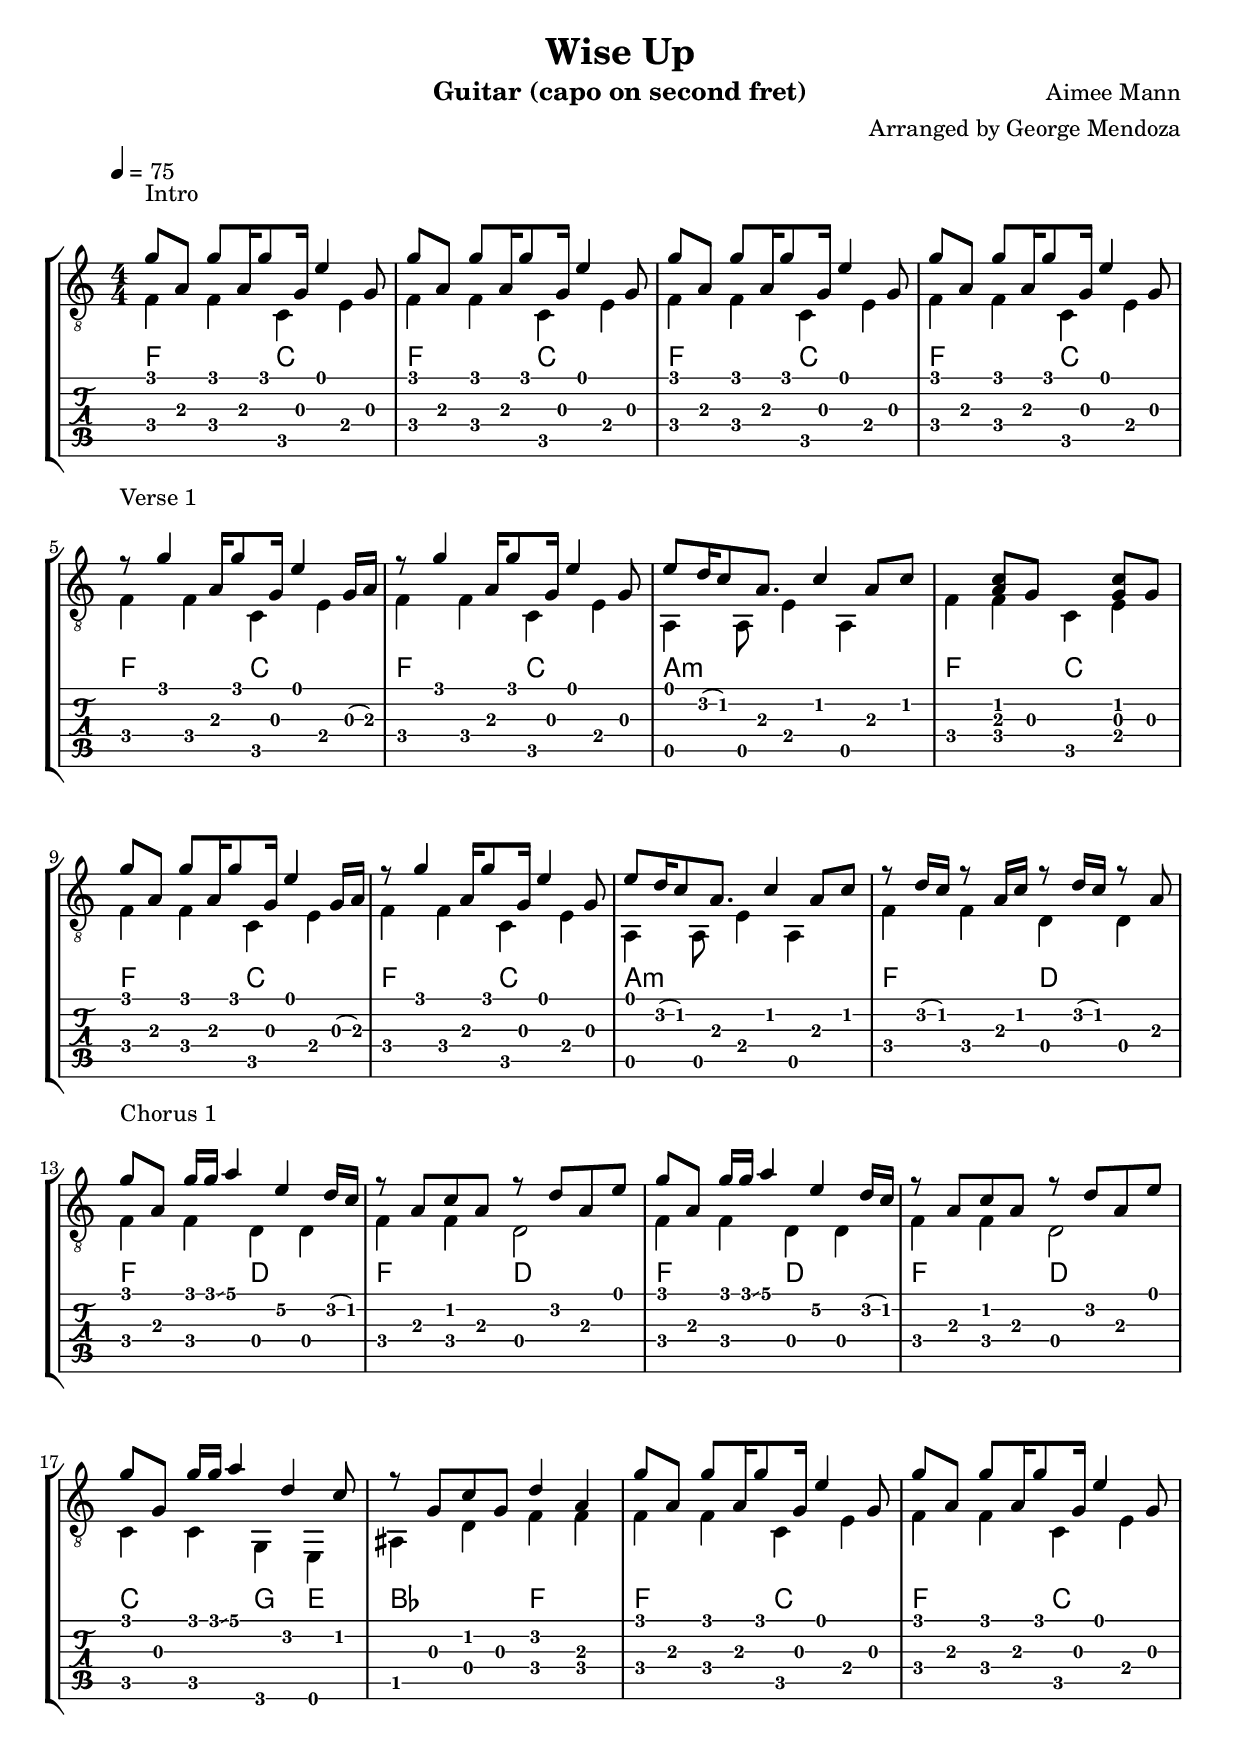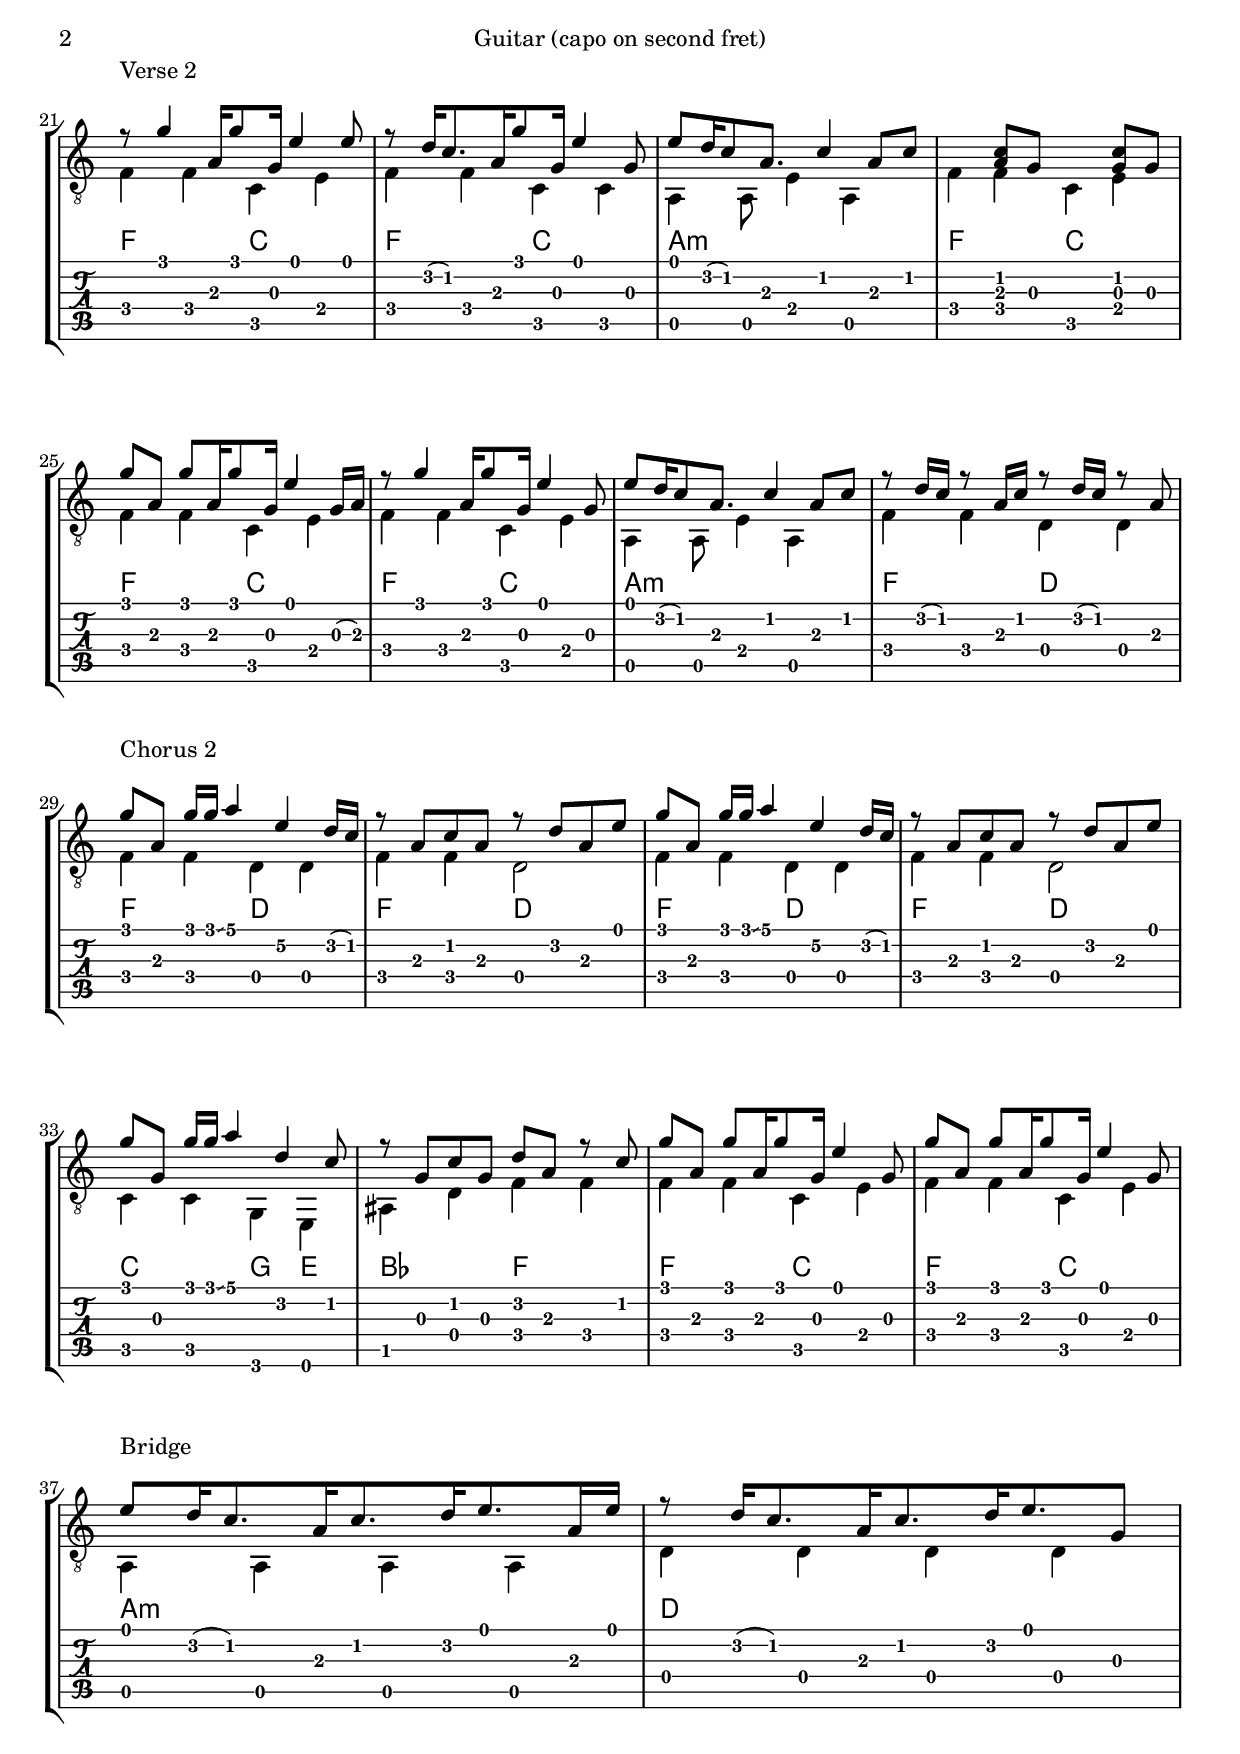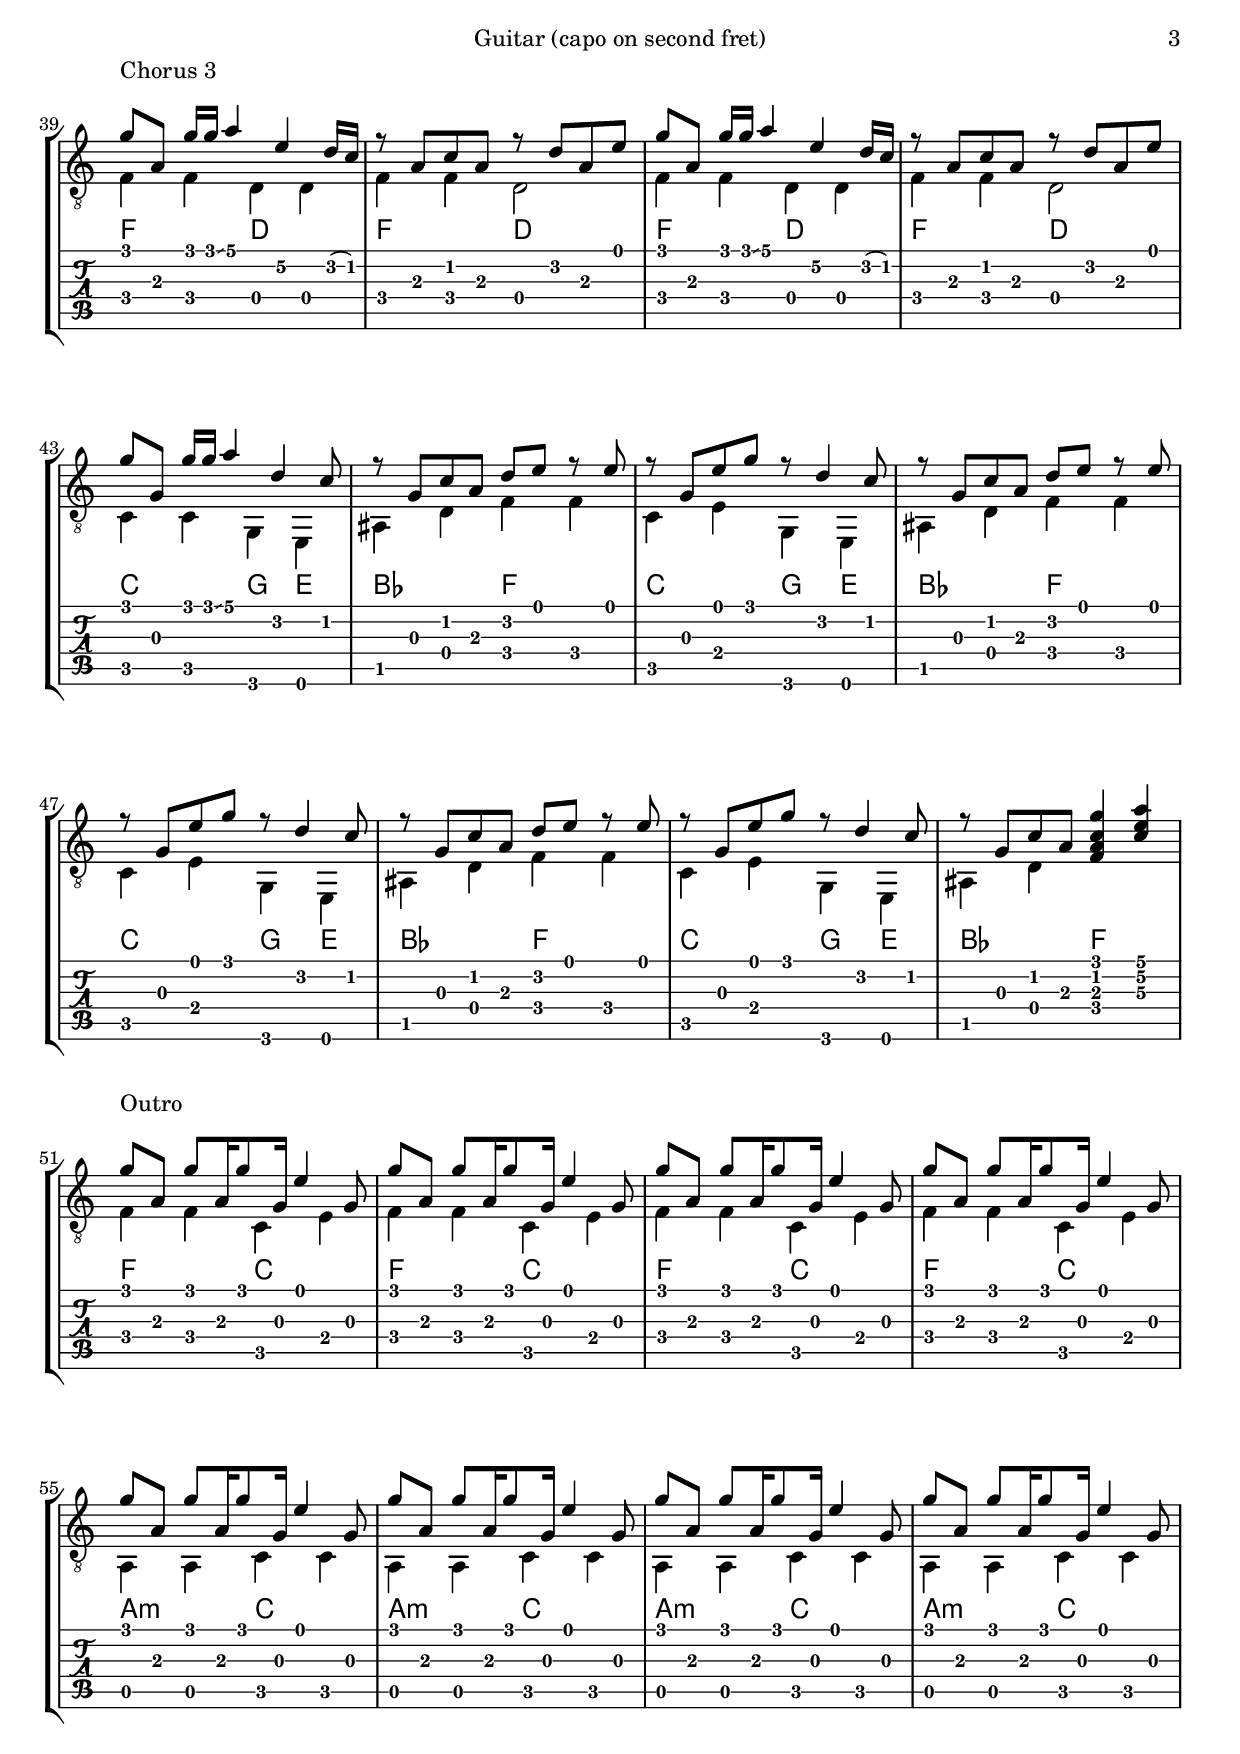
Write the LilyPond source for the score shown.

\version "2.22.1"
\include "english.ly"

\paper {
 indent = #0
}

\header {
  title = "Wise Up"
  composer = "Aimee Mann"
  arranger = "Arranged by George Mendoza"
  instrument = "Guitar (capo on second fret)"
}

%-----------------------------------------------------------------------
% Chord Sets

cChordSetAm = { \chordmode { a1:m } }

cChordSetAmC = { \chordmode { a2:m c2 } }

cChordSetBbF = { \chordmode { bf2 f2 } }

cChordSetCCGE = { \chordmode { c2 g4 e4 } }

cChordSetD = { \chordmode { d1 } }

cChordSetFC = { \chordmode { f2 c2 } }

cChordSetFD = { \chordmode { f2 d2 } }


%-----------------------------------------------------------------------
% Bars

vOneBarBeforeYouSign = {  r8 <d'\2>16( <c'\2>8.) <a\3>16 <c'\2>8. <d'\2>16 <e'\1>8. <g\3>8 }
vTwoBarBeforeYouSign = {  <d\4>4 <d\4>4 <d\4>4 <d\4>4 }
cBarBeforeYouSign = {  \cChordSetD }

vOneBarBeganIt = {  \skip 4 <a\3 c'\2 >8 <g\3>8 \skip 4 <g\3 c'\2 >8 <g\3>8 }
vTwoBarBeganIt = {  <f\4>4 <f\4>4 <c\5>4 <e\4>4 }
cBarBeganIt = {  \cChordSetFC }

vOneBarItThough = {  r8 <d'\2>16( <c'\2>16) r8 <a\3>16 <c'\2>16 r8 <d'\2>16( <c'\2>16) r8 <a\3>8 }
vTwoBarItThough = {  <f\4>4 <f\4>4 <d\4>4 <d\4>4 }
cBarItThough = {  \cChordSetFD }

vOneBarFDm = {  r8 <a\3>8 <c'\2>8 <a\3>8 r8 <d'\2>8 <a\3>8 <e'\1>8 }
vTwoBarFDm = {  <f\4>4 <f\4>4 <d\4>2 }
cBarFDm = {  \cChordSetFD }

vOneBarIntro = {  <g'\1>8 <a\3>8 <g'\1>8 <a\3>16 <g'\1>8 <g\3>16 <e'\1>4 <g\3>8 }
vTwoBarIntro = {  <f\4>4 <f\4>4 <c\5>4  <e\4>4 }
cBarIntro = {  \cChordSetFC }

vOneBarItsNot = {  r8 <g'\1>4 <a\3>16 <g'\1>8 <g\3>16 <e'\1>4 <g\3>16( <a\3>16) }
vTwoBarItsNot = {  <f\4>4 <f\4>4 <c\5>4 <e\4>4 }
cBarItsNot = {  \cChordSetFC }

vOneBarItsNotGoingToStop = {  <g'\1>8 <a\3>8 <g'\1>16 <g'\1>16\glissando <a'\1>4 <e'\2>4 <d'\2>16( <c'\2>16) }
vTwoBarItsNotGoingToStop = {  <f\4>4 <f\4>4 <d\4>4 <d\4>4 }
cBarItsNotGoingToStop = {  \cChordSetFD }

vOneBarItsNotGoingToStopCcge = {  <g'\1>8 <g\3>8 <g'\1>16 <g'\1>16\glissando <a'\1>4 <d'\2>4 <c'\2>8 }
vTwoBarItsNotGoingToStopCcge = {  <c\5>4 <c\5>4 <g,\6>4 <e,\6>4 }
cBarItsNotGoingToStopCcge = {  \cChordSetCCGE }

vOneBarItsNotGoingToStopCcgeTwo = {  r8 <g\3>8 <e'\1>8 <g'\1>8 r8 <d'\2>4 <c'\2>8 }
vTwoBarItsNotGoingToStopCcgeTwo = {  <c\5>4 <e\4>4 <g,\6>4 <e,\6>4 }
cBarItsNotGoingToStopCcgeTwo = {  \cChordSetCCGE }

vOneBarOutro = {  <g'\1>8 <a\3>8 <g'\1>8 <a\3>16 <g'\1>8 <g\3>16 <e'\1>4 <g\3>8 }
vTwoBarOutro = {  <a,\5>4 <a,\5>4 <c\5>4  <c\5>4 }
cBarOutro = {  \cChordSetAmC }

vOneBarPrepareAList = {  <e'\1>8 <d'\2>16( <c'\2>8.) <a\3>16 <c'\2>8. <d'\2>16 <e'\1>8. <a\3>16 <e'\1>16 }
vTwoBarPrepareAList = {  <a,\5>4 <a,\5>4 <a,\5>4 <a,\5>4 }
cBarPrepareAList = {  \cChordSetAm }

vOneBarSoJustGiveUp = {  r8 <g\3>8 <c'\2>8 <a\3>8 <a\3 c'\2 g'\1 f\4 >4 <c'\3 e'\2 a'\1 >4 }
vTwoBarSoJustGiveUp = {  <as,\5>4 <d\4>4 \skip 2 }
cBarSoJustGiveUp = {  \cChordSetBbF }

vOneBarTheresACure = {  r8 <d'\2>16( <c'\2>8.) <a\3>16 <g'\1>8 <g\3>16 <e'\1>4 <g\3>8 }
vTwoBarTheresACure = {  <f\4>4 <f\4>4 <c\5>4 <c\5>4 }
cBarTheresACure = {  \cChordSetFC }

vOneBarTilYouWiseUp = {  r8 <g\3>8 <c'\2>8 <g\3>8 <d'\2>4 <a\3>4 }
vTwoBarTilYouWiseUp = {  <as,\5>4 <d\4>4 <f\4>4 <f\4>4 }
cBarTilYouWiseUp = {  \cChordSetBbF }

vOneBarTilYouWiseUpTwo = {  r8 <g\3>8 <c'\2>8 <g\3>8 <d'\2>8 <a\3>8 r8 <c'\2>8 }
vTwoBarTilYouWiseUpTwo = {  <as,\5>4 <d\4>4 <f\4>4 <f\4>4 }
cBarTilYouWiseUpTwo = {  \cChordSetBbF }

vOneBarTilYouWiseUpThree = {  r8 <g\3>8 <c'\2>8 <a\3>8 <d'\2>8 <e'\1>8 r8 <e'\1>8 }
vTwoBarTilYouWiseUpThree = {  <as,\5>4 <d\4>4 <f\4>4 <f\4>4 }
cBarTilYouWiseUpThree = {  \cChordSetBbF }

vOneBarWhatYouThought = {  r8 <g'\1>4 <a\3>16 <g'\1>8 <g\3>16 <e'\1>4 <g\3>8 }
vTwoBarWhatYouThought = {  <f\4>4 <f\4>4 <c\5>4 <e\4>4 }
cBarWhatYouThought = {  \cChordSetFC }

vOneBarWhenYouFirst = {  <e'\1>8 <d'\2>16( <c'\2>8) <a\3>8. <c'\2>4 <a\3>8 <c'\2>8 }
vTwoBarWhenYouFirst = {  <a,\5>4 <a,\5>8 <e\4>4 <a,\5>4 \skip 8 }
cBarWhenYouFirst = {  \cChordSetAm }

vOneBarYouGot = {  <g'\1>8 <a\3>8 <g'\1>8 <a\3>16 <g'\1>8 <g\3>16 <e'\1>4 <g\3>16( <a\3>16) }
vTwoBarYouGot = {  <f\4>4 <f\4>4 <c\5>4 <e\4>4 }
cBarYouGot = {  \cChordSetFC }

vOneBarYoureSure = {  r8 <g'\1>4 <a\3>16 <g'\1>8 <g\3>16 <e'\1>4 <e'\1>8 }
vTwoBarYoureSure = {  <f\4>4 <f\4>4 <c\5>4 <e\4>4 }
cBarYoureSure = {  \cChordSetFC }


%-----------------------------------------------------------------------
% Lines

vOneLineChorusOneLineOne = { \vOneBarItsNotGoingToStop \vOneBarFDm \vOneBarItsNotGoingToStop \vOneBarFDm \break }
vTwoLineChorusOneLineOne = { \vTwoBarItsNotGoingToStop \vTwoBarFDm \vTwoBarItsNotGoingToStop \vTwoBarFDm \break }
cLineChorusOneLineOne = { \cBarItsNotGoingToStop \cBarFDm \cBarItsNotGoingToStop \cBarFDm }

vOneLineIntroLineOne = { \vOneBarIntro \vOneBarIntro \vOneBarIntro \vOneBarIntro \break }
vTwoLineIntroLineOne = { \vTwoBarIntro \vTwoBarIntro \vTwoBarIntro \vTwoBarIntro \break }
cLineIntroLineOne = { \cBarIntro \cBarIntro \cBarIntro \cBarIntro }

vOneLineVerseOneLineTwo = { \vOneBarYouGot \vOneBarWhatYouThought \vOneBarWhenYouFirst \vOneBarItThough \break }
vTwoLineVerseOneLineTwo = { \vTwoBarYouGot \vTwoBarWhatYouThought \vTwoBarWhenYouFirst \vTwoBarItThough \break }
cLineVerseOneLineTwo = { \cBarYouGot \cBarWhatYouThought \cBarWhenYouFirst \cBarItThough }

vOneLineVerseOnelineone = { \vOneBarItsNot \vOneBarWhatYouThought \vOneBarWhenYouFirst \vOneBarBeganIt \break }
vTwoLineVerseOnelineone = { \vTwoBarItsNot \vTwoBarWhatYouThought \vTwoBarWhenYouFirst \vTwoBarBeganIt \break }
cLineVerseOnelineone = { \cBarItsNot \cBarWhatYouThought \cBarWhenYouFirst \cBarBeganIt }

vOneLineChorusOnelinetwo = { \vOneBarItsNotGoingToStopCcge \vOneBarTilYouWiseUp \vOneBarIntro \vOneBarIntro \break }
vTwoLineChorusOnelinetwo = { \vTwoBarItsNotGoingToStopCcge \vTwoBarTilYouWiseUp \vTwoBarIntro \vTwoBarIntro \break }
cLineChorusOnelinetwo = { \cBarItsNotGoingToStopCcge \cBarTilYouWiseUp \cBarIntro \cBarIntro }

vOneLineVerseTwolineone = { \vOneBarYoureSure \vOneBarTheresACure \vOneBarWhenYouFirst \vOneBarBeganIt \break }
vTwoLineVerseTwolineone = { \vTwoBarYoureSure \vTwoBarTheresACure \vTwoBarWhenYouFirst \vTwoBarBeganIt \break }
cLineVerseTwolineone = { \cBarYoureSure \cBarTheresACure \cBarWhenYouFirst \cBarBeganIt }

vOneLineChorusTwolinetwo = { \vOneBarItsNotGoingToStopCcge \vOneBarTilYouWiseUpTwo \vOneBarIntro \vOneBarIntro \break }
vTwoLineChorusTwolinetwo = { \vTwoBarItsNotGoingToStopCcge \vTwoBarTilYouWiseUpTwo \vTwoBarIntro \vTwoBarIntro \break }
cLineChorusTwolinetwo = { \cBarItsNotGoingToStopCcge \cBarTilYouWiseUpTwo \cBarIntro \cBarIntro }

vOneLineBridgeLineOne = { \vOneBarPrepareAList \vOneBarBeforeYouSign \break }
vTwoLineBridgeLineOne = { \vTwoBarPrepareAList \vTwoBarBeforeYouSign \break }
cLineBridgeLineOne = { \cBarPrepareAList \cBarBeforeYouSign }

vOneLineChorusThreelinetwo = { \vOneBarItsNotGoingToStopCcge \vOneBarTilYouWiseUpThree \vOneBarItsNotGoingToStopCcgeTwo \vOneBarTilYouWiseUpThree \break }
vTwoLineChorusThreelinetwo = { \vTwoBarItsNotGoingToStopCcge \vTwoBarTilYouWiseUpThree \vTwoBarItsNotGoingToStopCcgeTwo \vTwoBarTilYouWiseUpThree \break }
cLineChorusThreelinetwo = { \cBarItsNotGoingToStopCcge \cBarTilYouWiseUpThree \cBarItsNotGoingToStopCcgeTwo \cBarTilYouWiseUpThree }

vOneLineChorusThreelinethree = { \vOneBarItsNotGoingToStopCcgeTwo \vOneBarTilYouWiseUpThree \vOneBarItsNotGoingToStopCcgeTwo \vOneBarSoJustGiveUp \break }
vTwoLineChorusThreelinethree = { \vTwoBarItsNotGoingToStopCcgeTwo \vTwoBarTilYouWiseUpThree \vTwoBarItsNotGoingToStopCcgeTwo \vTwoBarSoJustGiveUp \break }
cLineChorusThreelinethree = { \cBarItsNotGoingToStopCcgeTwo \cBarTilYouWiseUpThree \cBarItsNotGoingToStopCcgeTwo \cBarSoJustGiveUp }

vOneLineOutroLineTwo = { \vOneBarOutro \vOneBarOutro \vOneBarOutro \vOneBarOutro \break }
vTwoLineOutroLineTwo = { \vTwoBarOutro \vTwoBarOutro \vTwoBarOutro \vTwoBarOutro \break }
cLineOutroLineTwo = { \cBarOutro \cBarOutro \cBarOutro \cBarOutro }


%-----------------------------------------------------------------------
% Stanzas

vOneStanzaIntro = { \vOneLineIntroLineOne }
vTwoStanzaIntro = { \vTwoLineIntroLineOne }
cStanzaIntro = { \cLineIntroLineOne }
sStanzaIntro = { r1^"Intro" r1 r1 r1 }

vOneStanzaVerseOne = { \vOneLineVerseOnelineone \vOneLineVerseOneLineTwo }
vTwoStanzaVerseOne = { \vTwoLineVerseOnelineone \vTwoLineVerseOneLineTwo }
cStanzaVerseOne = { \cLineVerseOnelineone \cLineVerseOneLineTwo }
sStanzaVerseOne = { r1^"Verse 1" r1 r1 r1 r1 r1 r1 r1 }

vOneStanzaChorusOne = { \vOneLineChorusOneLineOne \vOneLineChorusOnelinetwo }
vTwoStanzaChorusOne = { \vTwoLineChorusOneLineOne \vTwoLineChorusOnelinetwo }
cStanzaChorusOne = { \cLineChorusOneLineOne \cLineChorusOnelinetwo }
sStanzaChorusOne = { r1^"Chorus 1" r1 r1 r1 r1 r1 r1 r1 }

vOneStanzaVerseTwo = { \vOneLineVerseTwolineone \vOneLineVerseOneLineTwo }
vTwoStanzaVerseTwo = { \vTwoLineVerseTwolineone \vTwoLineVerseOneLineTwo }
cStanzaVerseTwo = { \cLineVerseTwolineone \cLineVerseOneLineTwo }
sStanzaVerseTwo = { r1^"Verse 2" r1 r1 r1 r1 r1 r1 r1 }

vOneStanzaChorusTwo = { \vOneLineChorusOneLineOne \vOneLineChorusTwolinetwo }
vTwoStanzaChorusTwo = { \vTwoLineChorusOneLineOne \vTwoLineChorusTwolinetwo }
cStanzaChorusTwo = { \cLineChorusOneLineOne \cLineChorusTwolinetwo }
sStanzaChorusTwo = { r1^"Chorus 2" r1 r1 r1 r1 r1 r1 r1 }

vOneStanzaBridge = { \vOneLineBridgeLineOne }
vTwoStanzaBridge = { \vTwoLineBridgeLineOne }
cStanzaBridge = { \cLineBridgeLineOne }
sStanzaBridge = { r1^"Bridge" r1 }

vOneStanzaChorusThree = { \vOneLineChorusOneLineOne \vOneLineChorusThreelinetwo \vOneLineChorusThreelinethree }
vTwoStanzaChorusThree = { \vTwoLineChorusOneLineOne \vTwoLineChorusThreelinetwo \vTwoLineChorusThreelinethree }
cStanzaChorusThree = { \cLineChorusOneLineOne \cLineChorusThreelinetwo \cLineChorusThreelinethree }
sStanzaChorusThree = { r1^"Chorus 3" r1 r1 r1 r1 r1 r1 r1 r1 r1 r1 r1 }

vOneStanzaOutro = { \vOneLineIntroLineOne \vOneLineOutroLineTwo }
vTwoStanzaOutro = { \vTwoLineIntroLineOne \vTwoLineOutroLineTwo }
cStanzaOutro = { \cLineIntroLineOne \cLineOutroLineTwo }
sStanzaOutro = { r1^"Outro" r1 r1 r1 r1 r1 r1 r1 }


%-----------------------------------------------------------------------
% Scores

vOneScoreTabOneScoreOne = { \vOneStanzaIntro \vOneStanzaVerseOne \vOneStanzaChorusOne \vOneStanzaVerseTwo \vOneStanzaChorusTwo \vOneStanzaBridge \vOneStanzaChorusThree \vOneStanzaOutro }
vTwoScoreTabOneScoreOne = { \vTwoStanzaIntro \vTwoStanzaVerseOne \vTwoStanzaChorusOne \vTwoStanzaVerseTwo \vTwoStanzaChorusTwo \vTwoStanzaBridge \vTwoStanzaChorusThree \vTwoStanzaOutro }
cScoreTabOneScoreOne = { \cStanzaIntro \cStanzaVerseOne \cStanzaChorusOne \cStanzaVerseTwo \cStanzaChorusTwo \cStanzaBridge \cStanzaChorusThree \cStanzaOutro }
sScoreTabOneScoreOne = { \sStanzaIntro \sStanzaVerseOne \sStanzaChorusOne \sStanzaVerseTwo \sStanzaChorusTwo \sStanzaBridge \sStanzaChorusThree \sStanzaOutro }


%-----------------------------------------------------------------------
% Voices

vOne = {
  \transposition d''
  \vOneScoreTabOneScoreOne
}

vTwo = {
  \transposition d'
  \vTwoScoreTabOneScoreOne
}


%-----------------------------------------------------------------------
% Stanza Headings

stanzaHeadings = { 
\sScoreTabOneScoreOne 
}

%-----------------------------------------------------------------------
% Chord Headings

chordHeadings = { \cScoreTabOneScoreOne }

%-----------------------------------------------------------------------

\score {
  \new StaffGroup <<
    \new Staff <<
      
      \tempo 4 = 75

      \clef "treble_8"

      \new ChordNames {
        \chordHeadings
      }

      \new Voice \with { \remove Rest_engraver } {
        \stanzaHeadings
      }

      \new Voice {
        
        \voiceOne
        \vOne
      }
      \new Voice {
        
        \voiceTwo
        \vTwo
      }
    >>

    \new TabStaff <<
      
      \new TabVoice {
        \slurUp
        \vOne
      }
      \new TabVoice {
        \slurUp
        \vTwo
      }
    >>
  >>

  \layout {
    \context { \Staff
      \override TimeSignature #'style = #'numbered
      \override StringNumber #'transparent = ##t
    }
    \context { \TabStaff
      \override TimeSignature #'style = #'numbered
    }
    \context { \Voice
      \remove Slur_engraver
    }
    \context { \TabVoice
      \remove Dots_engraver
      \remove Stem_engraver
      \remove Rest_engraver
    }
  }
}

% showLastLength = R1*4
\score {
  \new Staff \with {midiInstrument = #"acoustic guitar (nylon)"} <<
    \tempo 4 = 75

    \clef "treble_8"

    \new Voice {
      \unfoldRepeats {
        \vOne
      }
    }
    \new Voice {
      \unfoldRepeats {
        \vTwo
      }
    }
  >>

  \midi {}
}
